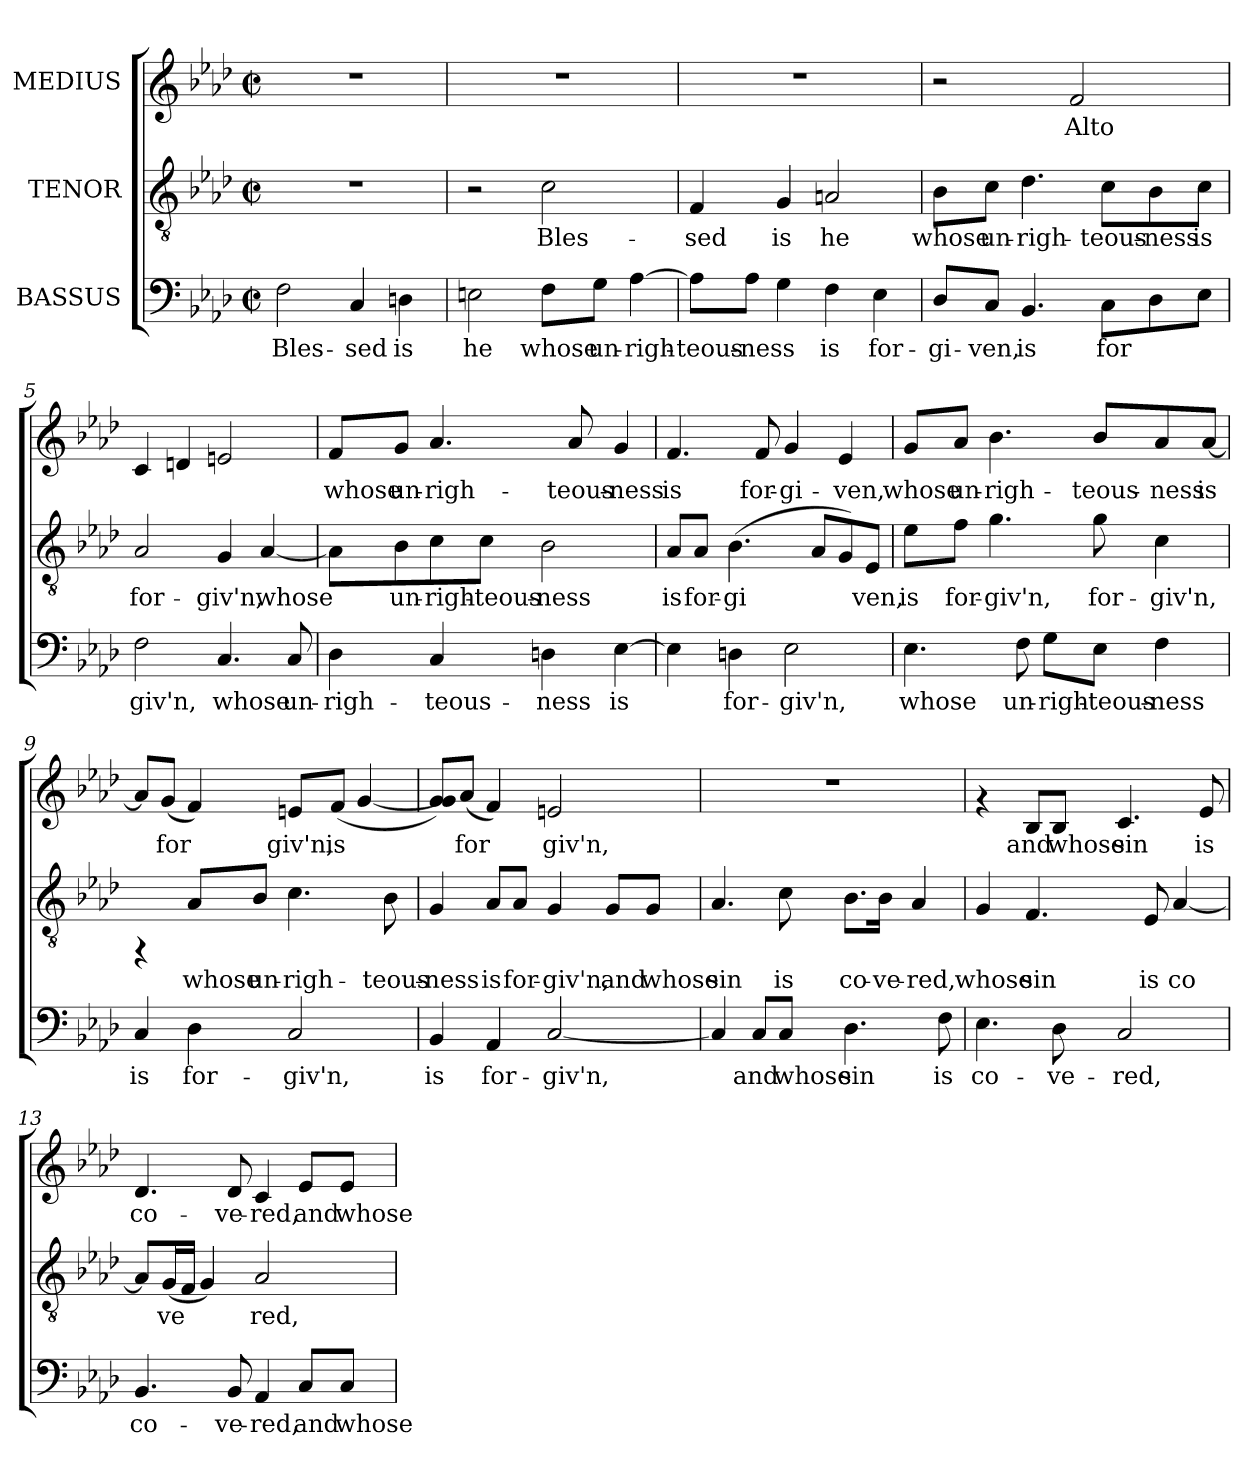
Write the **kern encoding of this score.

**kern	**text	**kern	**text	**kern	**text
*part3	*part3	*part2	*part2	*part1	*part1
*staff3	*staff3	*staff2	*staff2	*staff1	*staff1
*I"BASSUS	*	*I"TENOR	*	*I"MEDIUS	*
!!LO:PB:g=z
*stria5	*	*stria5	*	*stria5	*
*clefF4	*	*clefGv2	*	*clefG2	*
*k[b-e-a-d-]	*	*k[b-e-a-d-]	*	*k[b-e-a-d-]	*
*A-:	*	*A-:	*	*A-:	*
*M2/2	*	*M2/2	*	*M2/2	*
*met(c|)	*	*met(c|)	*	*met(c|)	*
=1	=1	=1	=1	=1	=1
!	!LO:LY:b:cj	!	!	!	!
2F\	Bles-	1r	.	1r	.
!	!LO:LY:b:cj	!	!	!	!
4C/	-sed	.	.	.	.
!	!LO:LY:b:cj	!	!	!	!
4Dn\	is	.	.	.	.
=2	=2	=2	=2	=2	=2
!	!LO:LY:b:cj	!	!	!	!
2En\	he	2r	.	1r	.
!	!LO:LY:b:cj	!	!LO:LY:b:cj	!	!
8F\L	whose	2c\	Bles-	.	.
!	!LO:LY:b:cj	!	!	!	!
8G\J	un-	.	.	.	.
!	!LO:LY:b:cj	!	!	!	!
[>4A-\	-righ-	.	.	.	.
=3	=3	=3	=3	=3	=3
!	!LO:LY:b:cj	!	!LO:LY:b:cj	!	!
8A-\L]	-teous-	4F/	-sed	1r	.
!	!LO:LY:b:cj	!	!	!	!
8A-\J	-ness	.	.	.	.
!	!LO:LY:b:cj	!	!LO:LY:b:cj	!	!
4G\	.	4G/	is	.	.
!	!LO:LY:b:cj	!	!LO:LY:b:cj	!	!
4F\	is	2An/	he	.	.
!	!LO:LY:b:cj	!	!	!	!
4E-\	for-	.	.	.	.
=4	=4	=4	=4	=4	=4
!	!LO:LY:b:cj	!	!LO:LY:b:cj	!	!
8D-/L	-gi-	8B-\L	whose	2r	.
!	!LO:LY:b:cj	!	!LO:LY:b:cj	!	!
8C/J	-ven,	8c\J	un-	.	.
!	!LO:LY:b:cj	!	!LO:LY:b:cj	!	!
4.BB-/	is	4.d-\	-righ-	.	.
!	!	!	!	!	!LO:LY:b:rj
.	.	.	.	2f/	Alto-
!	!LO:LY:b:cj	!	!LO:LY:b:cj	!	!
8C\L	for-	8c\L	-teous-	.	.
!	!LO:LY:b:cj	!	!LO:LY:b:cj	!	!
8D-\	--	8B-\	-ness	.	.
!	!LO:LY:b:cj	!	!LO:LY:b:cj	!	!
8E-\J	--	8c\J	is	.	.
=5	=5	=5	=5	=5	=5
!	!LO:LY:b:cj	!	!LO:LY:b:cj	!	!LO:LY:b:rj
2F\	-giv'n,	2A-/	for-	4c/	--
!	!	!	!	!	!LO:LY:b:rj
.	.	.	.	4dn/	--
!	!LO:LY:b:cj	!	!LO:LY:b:cj	!	!LO:LY:b:rj
4.C/	whose	4G/	-giv'n,	2en/	--
!	!	!	!LO:LY:b:cj	!	!
.	.	[<4A-/	whose	.	.
!	!LO:LY:b:cj	!	!	!	!
8C/	un-	.	.	.	.
!!LO:LB:g=z
=6	=6	=6	=6	=6	=6
!	!LO:LY:b:cj	!	!LO:LY:b:cj	!	!LO:LY:b:rj
4D-\	-righ-	8A-\L]	.	8f/L	-whose
!	!	!	!LO:LY:b:cj	!	!LO:LY:b:rj
.	.	8B-\	un-	8g/J	un-
!	!LO:LY:b:cj	!	!LO:LY:b:cj	!	!LO:LY:b:rj
4C/	-teous-	8c\	-righ-	4.a-/	-righ-
!	!	!	!LO:LY:b:cj	!	!
.	.	8c\J	-teous-	.	.
!	!LO:LY:b:cj	!	!LO:LY:b:cj	!	!
4Dn\	-ness	2B-\	-ness	.	.
!	!	!	!	!	!LO:LY:b:rj
.	.	.	.	8a-/	-teous-
!	!LO:LY:b:cj	!	!	!	!LO:LY:b:rj
[>4E-\	is	.	.	4g/	-ness
=7	=7	=7	=7	=7	=7
!	!LO:LY:b:cj	!	!LO:LY:b:cj	!	!LO:LY:b:rj
4E-\]	.	8A-/L	is	4.f/	is
!	!	!	!LO:LY:b:cj	!	!
.	.	8A-/J	for-	.	.
!	!LO:LY:b:cj	!	!LO:LY:b:cj	!	!
4Dn\	for-	(>4.B-\	-gi-	.	.
!	!	!	!	!	!LO:LY:b:rj
.	.	.	.	8f/	for-
!	!LO:LY:b:cj	!	!	!	!LO:LY:b:rj
2E-\	-giv'n,	.	.	4g/	-gi-
!	!	!	!LO:LY:b:cj	!	!
.	.	8A-/L	--	.	.
!	!	!	!LO:LY:b:cj	!	!LO:LY:b:rj
.	.	8G/)	--	4e-/	-ven,
!	!	!	!LO:LY:b:cj	!	!
.	.	8E-/J	-ven,	.	.
=8	=8	=8	=8	=8	=8
!	!LO:LY:b:cj	!	!LO:LY:b:cj	!	!LO:LY:b:rj
4.E-\	whose	8e-\L	is	8g/L	whose
!	!	!	!LO:LY:b:cj	!	!LO:LY:b:rj
.	.	8f\J	for-	8a-/J	un-
!	!	!	!LO:LY:b:cj	!	!LO:LY:b:rj
.	.	4.g\	-giv'n,	4.b-\	-righ-
!	!LO:LY:b:cj	!	!	!	!
8F\	un-	.	.	.	.
!	!LO:LY:b:cj	!	!	!	!
8G\L	-righ-	.	.	.	.
!	!LO:LY:b:cj	!	!LO:LY:b:cj	!	!LO:LY:b:rj
8E-\J	-teous-	8g\	for-	8b-/L	-teous-
!	!LO:LY:b:cj	!	!LO:LY:b:cj	!	!LO:LY:b:rj
4F\	-ness	4c\	-giv'n,	8a-/	-ness
!	!	!	!	!	!LO:LY:b:rj
.	.	.	.	[<8a-/J	is
=9	=9	=9	=9	=9	=9
!	!LO:LY:b:cj	!	!	!	!LO:LY:b:rj
4C/	is	4rFF	.	8a-/L]	.
!	!	!	!	!	!LO:LY:b:rj
.	.	.	.	(<8g/J	for-
!	!LO:LY:b:cj	!	!LO:LY:b:cj	!	!LO:LY:b:rj
4D-\	for-	8A-/L	whose	4f/)	--
!	!	!	!LO:LY:b:cj	!	!
.	.	8B-/J	un-	.	.
!	!LO:LY:b:cj	!	!LO:LY:b:cj	!	!LO:LY:b:rj
2C/	-giv'n,	4.c\	-righ-	8en/L	-giv'n,
!	!	!	!	!	!LO:LY:b:rj
.	.	.	.	(<8f/J	is
!	!	!	!	!	!LO:LY:b:rj
.	.	.	.	[<4g/	.
!	!	!	!LO:LY:b:cj	!	!
.	.	8B-\	-teous-	.	.
!!LO:LB:g=z
=10	=10	=10	=10	=10	=10
!	!LO:LY:b:cj	!	!LO:LY:b:cj	!	!LO:LY:b:rj
4BB-/	is	4G/	-ness	8g/ 8g/]L)	.
!	!	!	!	!	!LO:LY:b:rj
.	.	.	.	(<8a-/J	for-
!	!LO:LY:b:cj	!	!LO:LY:b:cj	!	!LO:LY:b:rj
4AA-/	for-	8A-/L	is	4f/)	--
!	!	!	!LO:LY:b:cj	!	!
.	.	8A-/J	for-	.	.
!	!LO:LY:b:cj	!	!LO:LY:b:cj	!	!LO:LY:b:rj
[<2C/	-giv'n,	4G/	-giv'n,	2en/	-giv'n,
!	!	!	!LO:LY:b:cj	!	!
.	.	8G/L	and	.	.
!	!	!	!LO:LY:b:cj	!	!
.	.	8G/J	whose	.	.
=11	=11	=11	=11	=11	=11
!	!LO:LY:b:cj	!	!LO:LY:b:cj	!	!
4C/]	.	4.A-/	sin	1r	.
!	!LO:LY:b:cj	!	!	!	!
8C/L	and	.	.	.	.
!	!LO:LY:b:cj	!	!LO:LY:b:cj	!	!
8C/J	whose	8c\	is	.	.
!	!LO:LY:b:cj	!	!LO:LY:b:cj	!	!
4.D-\	sin	8.B-\L	co-	.	.
!	!	!	!LO:LY:b:cj	!	!
.	.	16B-\J	-ve-	.	.
!	!	!	!LO:LY:b:cj	!	!
.	.	4A-/	-red,	.	.
!	!LO:LY:b:cj	!	!	!	!
8F\	is	.	.	.	.
=12	=12	=12	=12	=12	=12
!	!LO:LY:b:cj	!	!LO:LY:b:cj	!	!
4.E-\	co-	4G/	whose	4rf	.
!	!	!	!LO:LY:b:cj	!	!LO:LY:b:rj
.	.	4.F/	sin	8B-/L	and
!	!LO:LY:b:cj	!	!	!	!LO:LY:b:rj
8D-\	-ve-	.	.	8B-/J	whose
!	!LO:LY:b:cj	!	!	!	!LO:LY:b:rj
2C/	-red,	.	.	4.c/	sin
!	!	!	!LO:LY:b:cj	!	!
.	.	8E-/	is	.	.
!	!	!	!LO:LY:b:cj	!	!
.	.	[<4A-/	co-	.	.
!	!	!	!	!	!LO:LY:b:rj
.	.	.	.	8e-/	is
=13	=13	=13	=13	=13	=13
!	!LO:LY:b:cj	!	!LO:LY:b:cj	!	!LO:LY:b:rj
4.BB-/	co-	8A-/L]	--	4.d-/	co-
!	!	!	!LO:LY:b:cj	!	!
.	.	(<16G/	-ve-	.	.
!	!	!	!LO:LY:b:cj	!	!
.	.	16F/J	--	.	.
!	!	!	!LO:LY:b:cj	!	!
.	.	4G/)	--	.	.
!	!LO:LY:b:cj	!	!	!	!LO:LY:b:rj
8BB-/	-ve-	.	.	8d-/	-ve-
!	!LO:LY:b:cj	!	!LO:LY:b:cj	!	!LO:LY:b:rj
4AA-/	-red,	2A-/	-red,	4c/	-red,
!	!LO:LY:b:cj	!	!	!	!LO:LY:b:rj
8C/L	and	.	.	8e-/L	and
!	!LO:LY:b:cj	!	!	!	!LO:LY:b:rj
8C/J	whose	.	.	8e-/J	whose
=	=	=	=	=	=
*-	*-	*-	*-	*-	*-
